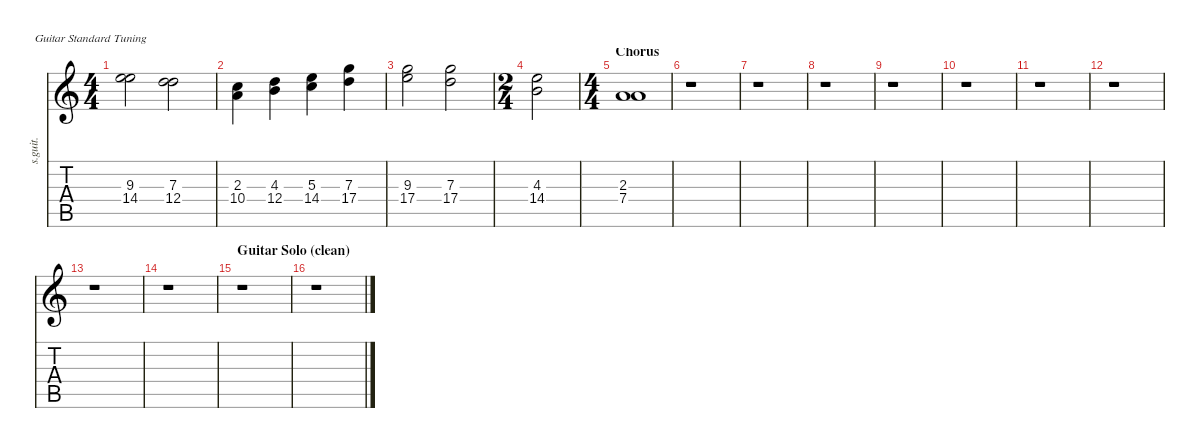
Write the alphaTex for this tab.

\defaultSystemsLayout 4
\hideDynamics
\bracketExtendMode nobrackets
\track ("Horns" "s.guit.") {instrument frenchhorn}
\staff {score tabs}
\tuning (E4 B3 G3 D3 A2 E2)
\displaytranspose 12
\ts (4 4)
\tempo (69 hide)
\clef g2
\ks c
(9.3 14.4).2{lyrics (0 "") lyrics (1 "") lyrics (2 "") lyrics (3 "") lyrics (4 "") dy mp} (7.3 12.4).2{lyrics (0 "") lyrics (1 "") lyrics (2 "") lyrics (3 "") lyrics (4 "")} |
(2.3 10.4).4{lyrics (0 "") lyrics (1 "") lyrics (2 "") lyrics (3 "") lyrics (4 "") dy f} (4.3 12.4).4{lyrics (0 "") lyrics (1 "") lyrics (2 "") lyrics (3 "") lyrics (4 "")} (5.3 14.4).4{lyrics (0 "") lyrics (1 "") lyrics (2 "") lyrics (3 "") lyrics (4 "")} (7.3 17.4).4{lyrics (0 "") lyrics (1 "") lyrics (2 "") lyrics (3 "") lyrics (4 "")} |
(9.3 17.4).2{lyrics (0 "") lyrics (1 "") lyrics (2 "") lyrics (3 "") lyrics (4 "")} (7.3 17.4).2{lyrics (0 "") lyrics (1 "") lyrics (2 "") lyrics (3 "") lyrics (4 "")} |
\ts (2 4)
\beaming (8 2 2 2 2)
(4.3 14.4).2{lyrics (0 "") lyrics (1 "") lyrics (2 "") lyrics (3 "") lyrics (4 "")} |
\ts (4 4)
\beaming (8 2 2 2 2)
\section ("" "Chorus")
(2.3 7.4).1{lyrics (0 "") lyrics (1 "") lyrics (2 "") lyrics (3 "") lyrics (4 "")} |
r.1 |
r.1 |
r.1 |
r.1 |
r.1 |
r.1 |
r.1 |
r.1 |
r.1 |
\section ("" "Guitar Solo (clean)")
r.1 |
r.1
